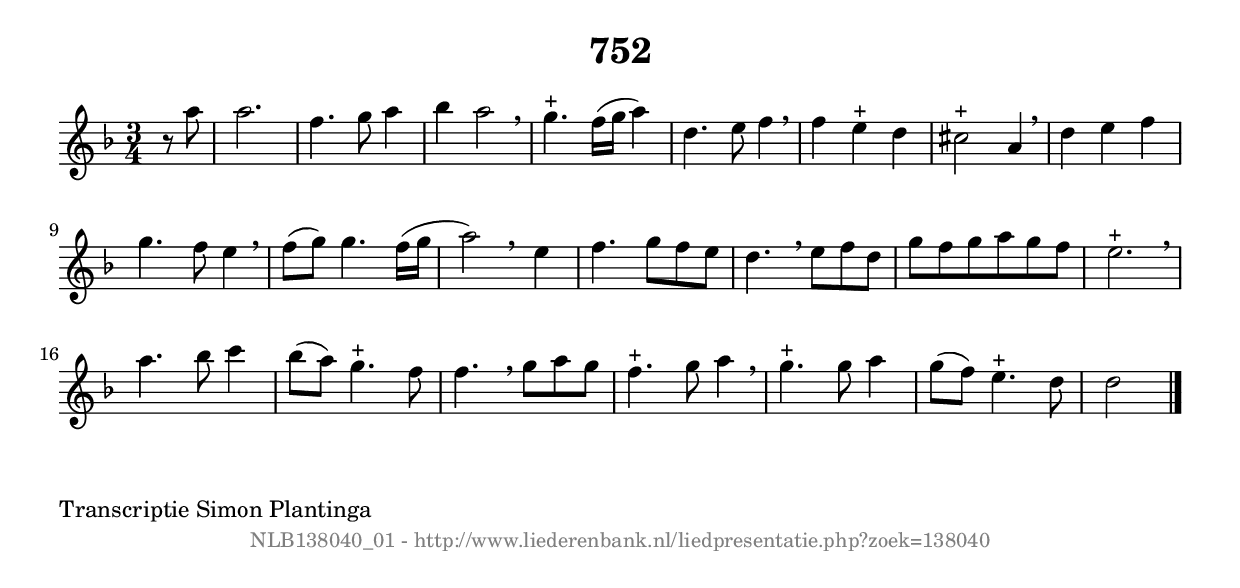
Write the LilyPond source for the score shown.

%
% produced by wce2krn 1.64 (7 June 2014)
%
\version"2.16"
#(append! paper-alist '(("long" . (cons (* 210 mm) (* 2000 mm)))))
#(set-default-paper-size "long")
sb = {\breathe}
mBreak = {\breathe }
bBreak = {\breathe }
x = {\once\override NoteHead #'style = #'cross }
gl=\glissando
itime={\override Staff.TimeSignature #'stencil = ##f }
ficta = {\once\set suggestAccidentals = ##t}
fine = {\once\override Score.RehearsalMark #'self-alignment-X = #1 \mark \markup {\italic{Fine}}}
dc = {\once\override Score.RehearsalMark #'self-alignment-X = #1 \mark \markup {\italic{D.C.}}}
dcf = {\once\override Score.RehearsalMark #'self-alignment-X = #1 \mark \markup {\italic{D.C. al Fine}}}
dcc = {\once\override Score.RehearsalMark #'self-alignment-X = #1 \mark \markup {\italic{D.C. al Coda}}}
ds = {\once\override Score.RehearsalMark #'self-alignment-X = #1 \mark \markup {\italic{D.S.}}}
dsf = {\once\override Score.RehearsalMark #'self-alignment-X = #1 \mark \markup {\italic{D.S. al Fine}}}
dsc = {\once\override Score.RehearsalMark #'self-alignment-X = #1 \mark \markup {\italic{D.S. al Coda}}}
pv = {\set Score.repeatCommands = #'((volta "1"))}
sv = {\set Score.repeatCommands = #'((volta "2"))}
tv = {\set Score.repeatCommands = #'((volta "3"))}
qv = {\set Score.repeatCommands = #'((volta "4"))}
xv = {\set Score.repeatCommands = #'((volta #f))}
\header{ tagline = ""
title = "752"
}
\score {{
\key d \minor
\relative g'
{
\set melismaBusyProperties = #'()
\partial 32*8
\time 3/4
\tempo 4=120
\override Score.MetronomeMark #'transparent = ##t
\override Score.RehearsalMark #'break-visibility = #(vector #t #t #f)
r8 a'8 | a2. | f4. g8 a4 | bes4 a2 \sb | g4.^"+" f16( g16 a4) | d,4. e8 f4 | \mBreak \bar "|"
f4 e4^"+" d4 | cis2^"+" a4 \sb | d4 e4 f4 | g4. f8 e4 \sb | f8( g8) g4. f16( g16 | a2) \bar ":|:" \bBreak
e4 | f4. g8 f8 e8 | d4. \sb e8 f8 d8 | g8 f8 g8 a8 g8 f8 | e2.^"+" | \mBreak \bar "|"
a4. bes8 c4 | bes8( a8) g4.^"+" f8 | f4. \sb g8 a8 g8 | f4.^"+" g8 a4 \sb | g4.^"+" g8 a4 | g8( f8) e4.^"+" d8 | d2 \bar "|."
 }}
 \midi { }
 \layout {
            indent = 0.0\cm
}
}
\markup { \wordwrap-string #" 
Transcriptie Simon Plantinga
"}
\markup { \vspace #0 } \markup { \with-color #grey \fill-line { \center-column { \smaller "NLB138040_01 - http://www.liederenbank.nl/liedpresentatie.php?zoek=138040" } } }
